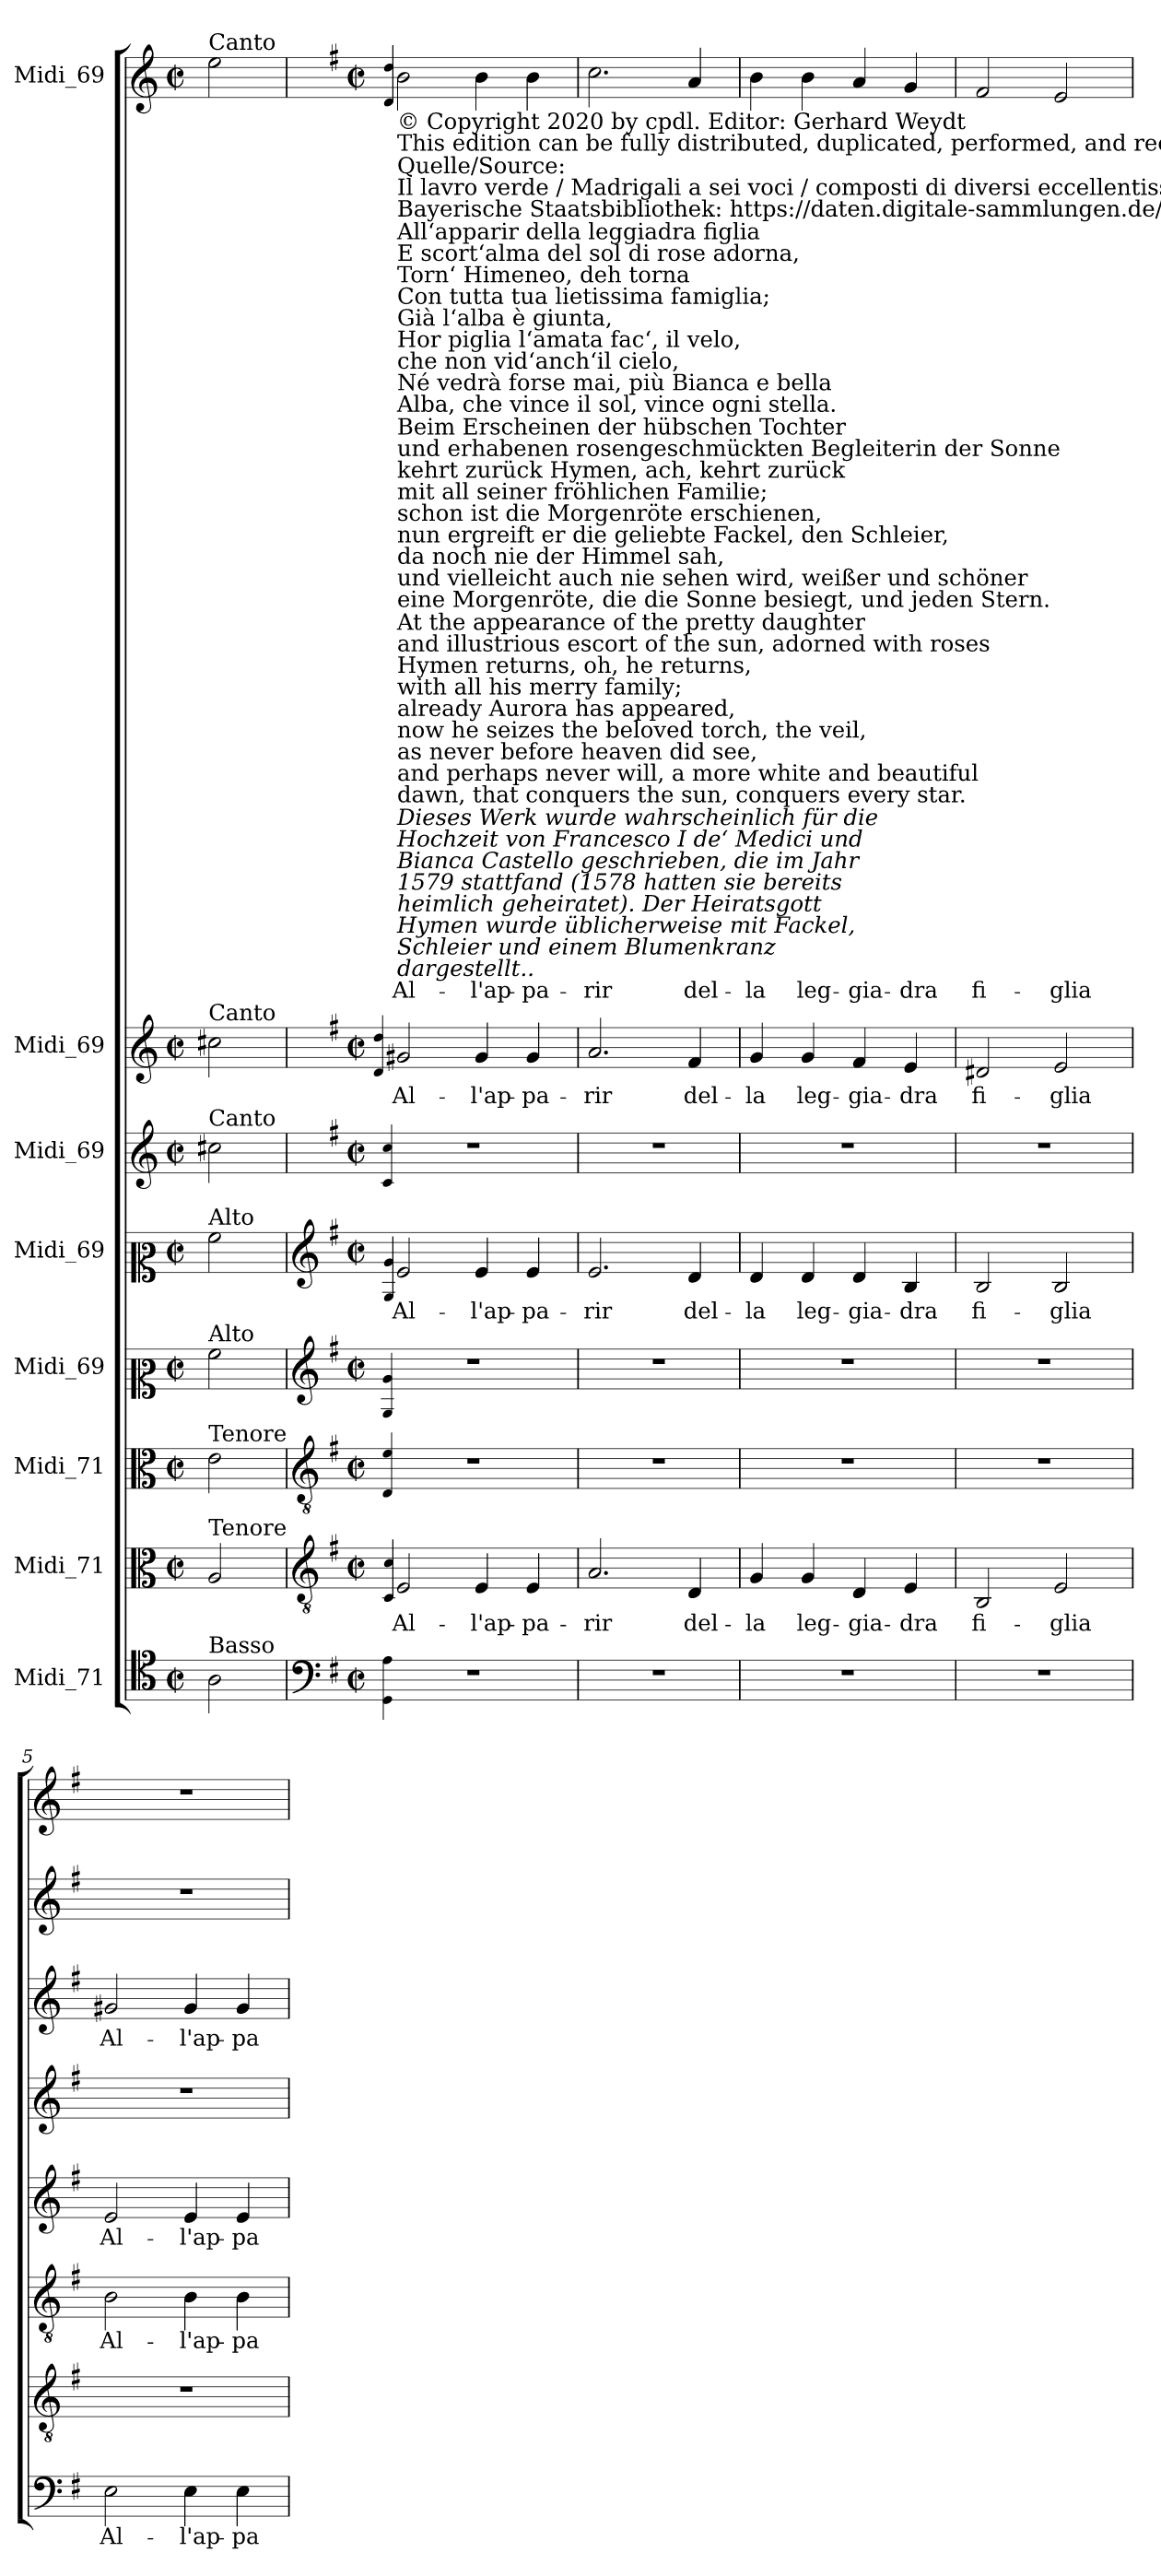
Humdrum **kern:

**kern	**text	**kern	**text	**kern	**text	**kern	**text	**kern	**text	**kern	**text	**kern	**text	**kern	**text
*part8	*part8	*part7	*part7	*part6	*part6	*part5	*part5	*part4	*part4	*part3	*part3	*part2	*part2	*part1	*part1
*staff8	*staff8	*staff7	*staff7	*staff6	*staff6	*staff5	*staff5	*staff4	*staff4	*staff3	*staff3	*staff2	*staff2	*staff1	*staff1
*I"Midi_71	*	*I"Midi_71	*	*I"Midi_71	*	*I"Midi_69	*	*I"Midi_69	*	*I"Midi_69	*	*I"Midi_69	*	*I"Midi_69	*
*clefC4	*	*clefC3	*	*clefC3	*	*clefC2	*	*clefC2	*	*clefG2	*	*clefG2	*	*clefG2	*
*k[]	*	*k[]	*	*k[]	*	*k[]	*	*k[]	*	*k[]	*	*k[]	*	*k[]	*
*C:	*	*C:	*	*C:	*	*C:	*	*C:	*	*C:	*	*C:	*	*C:	*
*M2/2	*	*M2/2	*	*M2/2	*	*M2/2	*	*M2/2	*	*M2/2	*	*M2/2	*	*M2/2	*
*met(c|)	*	*met(c|)	*	*met(c|)	*	*met(c|)	*	*met(c|)	*	*met(c|)	*	*met(c|)	*	*met(c|)	*
=	=	=	=	=	=	=	=	=	=	=	=	=	=	=	=
!	!	!	!	!	!	!	!	!	!	!	!	!	!	!LO:TX:a:t=Canto	!
!	!	!	!	!	!	!	!	!	!	!	!	!LO:TX:a:t=Canto	!	!	!
!	!	!	!	!	!	!	!	!	!	!LO:TX:a:t=Canto	!	!	!	!	!
!	!	!	!	!	!	!	!	!LO:TX:a:t=Alto	!	!	!	!	!	!	!
!	!	!	!	!	!	!LO:TX:a:t=Alto	!	!	!	!	!	!	!	!	!
!	!	!	!	!LO:TX:a:t=Tenore	!	!	!	!	!	!	!	!	!	!	!
!	!	!LO:TX:a:t=Tenore	!	!	!	!	!	!	!	!	!	!	!	!	!
!LO:TX:a:t=Basso	!	!	!	!	!	!	!	!	!	!	!	!	!	!	!
2A	.	2A	.	2e	.	2a	.	2a	.	2cc#X	.	2cc#X	.	2ee	.
!!LO:LB:g=z
=1	=1	=1	=1	=1	=1	=1	=1	=1	=1	=1	=1	=1	=1	=1	=1
*clefF4	*	*clefGv2	*	*clefGv2	*	*clefG2	*	*clefG2	*	*	*	*	*	*	*
*k[f#]	*	*k[f#]	*	*k[f#]	*	*k[f#]	*	*k[f#]	*	*k[f#]	*	*k[f#]	*	*k[f#]	*
*G:	*	*G:	*	*G:	*	*G:	*	*G:	*	*G:	*	*G:	*	*G:	*
*M2/2	*	*M2/2	*	*M2/2	*	*M2/2	*	*M2/2	*	*M2/2	*	*M2/2	*	*M2/2	*
*met(c|)	*	*met(c|)	*	*met(c|)	*	*met(c|)	*	*met(c|)	*	*met(c|)	*	*met(c|)	*	*met(c|)	*
4qqGG 4qqA	.	4qqC 4qqc	.	4qqD 4qqe	.	4qqG 4qqg	.	4qqG 4qqg	.	4qqc 4qqcc	.	4qqd 4qqdd	.	4qqd 4qqdd	.
!	!	!	!	!	!	!	!	!	!	!	!	!	!	!LO:TX:b:t=© Copyright 2020 by cpdl. Editor&colon; Gerhard Weydt\nThis edition can be fully distributed, duplicated, performed, and recorded	!
!	!	!	!	!	!	!	!	!	!	!	!	!	!	!LO:TX:b:t=Quelle/Source&colon;\nIl lavro verde / Madrigali a sei voci / composti di diversi eccellentissimi musici, Anversa 1591\nBayerische Staatsbibliothek&colon; https&colon;//daten.digitale-sammlungen.de/~db/0007/bsb00074758/images/?viewmode=1	!
!	!	!	!	!	!	!	!	!	!	!	!	!	!	!LO:TX:b:t=All‘apparir della leggiadra figlia\nE scort‘alma del sol di rose adorna,\nTorn‘ Himeneo, deh torna\nCon tutta tua lietissima famiglia;\nGià l‘alba è giunta,\nHor piglia l‘amata fac‘, il velo,\nche non vid‘anch‘il cielo,\nNé vedrà forse mai, più Bianca e bella\nAlba, che vince il sol, vince ogni stella.	!
!	!	!	!	!	!	!	!	!	!	!	!	!	!	!LO:TX:b:t=Beim Erscheinen der hübschen Tochter\nund erhabenen rosengeschmückten Begleiterin der Sonne\nkehrt zurück Hymen, ach, kehrt zurück\nmit all seiner fröhlichen Familie;\nschon ist die Morgenröte erschienen,\nnun ergreift er die geliebte Fackel, den Schleier,\nda noch nie der Himmel sah,\nund vielleicht auch nie sehen wird, weißer und schöner\neine Morgenröte, die die Sonne besiegt, und jeden Stern.	!
!	!	!	!	!	!	!	!	!	!	!	!	!	!	!LO:TX:b:t=At the appearance of the pretty daughter\nand illustrious escort of the sun, adorned with roses\nHymen returns, oh, he returns,\nwith all his merry family;\nalready Aurora has appeared,\nnow he seizes the beloved torch, the veil,\nas never before heaven did see,\nand perhaps never will, a more white and beautiful\ndawn, that conquers the sun, conquers every star.	!
!	!	!	!	!	!	!	!	!	!	!	!	!	!	!LO:TX:b:i:t=Dieses Werk wurde wahrscheinlich für die\nHochzeit von Francesco I de‘ Medici und\nBianca Castello geschrieben, die im Jahr\n1579 stattfand (1578 hatten sie bereits\nheimlich geheiratet). Der Heiratsgott\nHymen wurde üblicherweise mit Fackel,\nSchleier und einem Blumenkranz\ndargestellt..	!
!	!	!	!LO:LY:b	!	!	!	!	!	!LO:LY:b	!	!	!	!LO:LY:b	!	!LO:LY:b
1r	.	2E	Al-	1r	.	1r	.	2e	Al-	1r	.	2g#X	Al-	2b	Al-
!	!	!	!LO:LY:b	!	!	!	!	!	!LO:LY:b	!	!	!	!LO:LY:b	!	!LO:LY:b
.	.	4E	-l'ap-	.	.	.	.	4e	-l'ap-	.	.	4g#	-l'ap-	4b	-l'ap-
!	!	!	!LO:LY:b	!	!	!	!	!	!LO:LY:b	!	!	!	!LO:LY:b	!	!LO:LY:b
.	.	4E	-pa-	.	.	.	.	4e	-pa-	.	.	4g#	-pa-	4b	-pa-
=2	=2	=2	=2	=2	=2	=2	=2	=2	=2	=2	=2	=2	=2	=2	=2
!	!	!	!LO:LY:b	!	!	!	!	!	!LO:LY:b	!	!	!	!LO:LY:b	!	!LO:LY:b
1r	.	2.A	-rir	1r	.	1r	.	2.e	-rir	1r	.	2.a	-rir	2.cc	-rir
!	!	!	!LO:LY:b	!	!	!	!	!	!LO:LY:b	!	!	!	!LO:LY:b	!	!LO:LY:b
.	.	4D	del-	.	.	.	.	4d	del-	.	.	4f#	del-	4a	del-
=3	=3	=3	=3	=3	=3	=3	=3	=3	=3	=3	=3	=3	=3	=3	=3
!	!	!	!LO:LY:b	!	!	!	!	!	!LO:LY:b	!	!	!	!LO:LY:b	!	!LO:LY:b
1r	.	4G	-la	1r	.	1r	.	4d	-la	1r	.	4g	-la	4b	-la
!	!	!	!LO:LY:b	!	!	!	!	!	!LO:LY:b	!	!	!	!LO:LY:b	!	!LO:LY:b
.	.	4G	leg-	.	.	.	.	4d	leg-	.	.	4g	leg-	4b	leg-
!	!	!	!LO:LY:b	!	!	!	!	!	!LO:LY:b	!	!	!	!LO:LY:b	!	!LO:LY:b
.	.	4D	-gia-	.	.	.	.	4d	-gia-	.	.	4f#	-gia-	4a	-gia-
!	!	!	!LO:LY:b	!	!	!	!	!	!LO:LY:b	!	!	!	!LO:LY:b	!	!LO:LY:b
.	.	4E	-dra	.	.	.	.	4B	-dra	.	.	4e	-dra	4g	-dra
=4	=4	=4	=4	=4	=4	=4	=4	=4	=4	=4	=4	=4	=4	=4	=4
!	!	!	!LO:LY:b	!	!	!	!	!	!LO:LY:b	!	!	!	!LO:LY:b	!	!LO:LY:b
1r	.	2BB	fi-	1r	.	1r	.	2B	fi-	1r	.	2d#X	fi-	2f#	fi-
!	!	!	!LO:LY:b	!	!	!	!	!	!LO:LY:b	!	!	!	!LO:LY:b	!	!LO:LY:b
.	.	2E	-glia	.	.	.	.	2B	-glia	.	.	2e	-glia	2e	-glia
=5	=5	=5	=5	=5	=5	=5	=5	=5	=5	=5	=5	=5	=5	=5	=5
!	!LO:LY:b	!	!	!	!LO:LY:b	!	!LO:LY:b	!	!	!	!LO:LY:b	!	!	!	!
2E	Al-	1r	.	2B	Al-	2e	Al-	1r	.	2g#X	Al-	1r	.	1r	.
!	!LO:LY:b	!	!	!	!LO:LY:b	!	!LO:LY:b	!	!	!	!LO:LY:b	!	!	!	!
4E	-l'ap-	.	.	4B	-l'ap-	4e	-l'ap-	.	.	4g#	-l'ap-	.	.	.	.
!	!LO:LY:b	!	!	!	!LO:LY:b	!	!LO:LY:b	!	!	!	!LO:LY:b	!	!	!	!
4E	-pa-	.	.	4B	-pa-	4e	-pa-	.	.	4g#	-pa-	.	.	.	.
=	=	=	=	=	=	=	=	=	=	=	=	=	=	=	=
*-	*-	*-	*-	*-	*-	*-	*-	*-	*-	*-	*-	*-	*-	*-	*-
